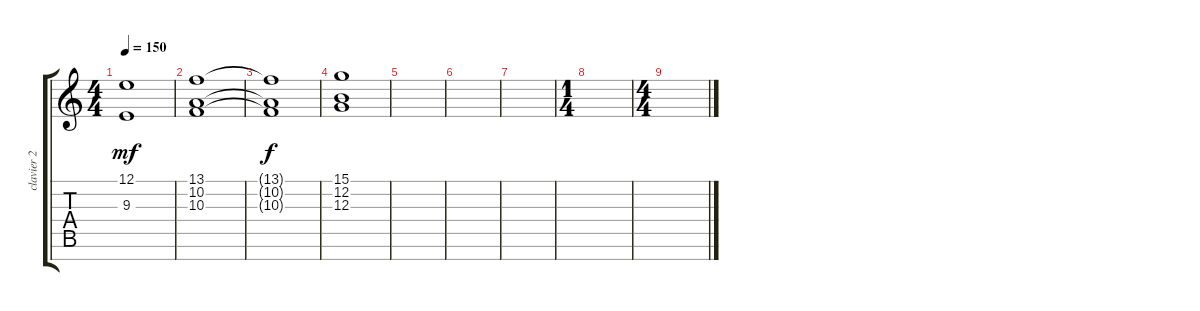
\track ("clavier 2" "clavier 2") {instrument stringensemble1}
\staff {score tabs}
\tuning (E4 B3 G3 D3 A2 E2 B1) {hide}
\ts (4 4)
\tempo 150
\clef g2
\ks c
(12.1 9.3).1{dy mf} |
(13.1 10.2 10.3).1 |
(13.1{t} 10.2{t} 10.3{t}).1{dy f} |
(15.1 12.2 12.3).1 |
|
|
|
\ts (1 4)
|
\ts (4 4)
